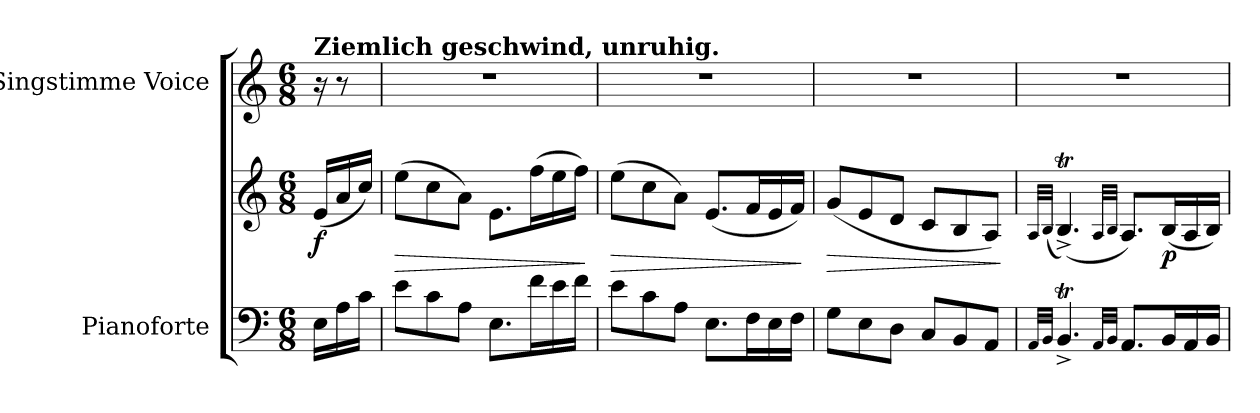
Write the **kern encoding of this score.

**kern	**kern	**dynam	**kern
*part2	*part2	*part2	*part1
*staff3	*staff2	*staff2/3	*staff1
*I"Pianoforte	*	*	*I"Singstimme Voice
*I'Pno.	*	*	*
*clefF4	*clefG2	*	*clefG2
*k[]	*k[]	*	*k[]
*M6/8	*M6/8	*	*M6/8
*MM87	*MM87	*	*MM87
=1	=1	=1	=1
!	!	!	!LO:TX:a:B:t=Ziemlich geschwind, unruhig.
!	!	!LO:DY:b	!
16E\LL	(<16e/LL	f	16r
16A\	16a/	.	8r
16c\JJ	16cc/JJ)	.	.
=2	=2	=2	=2
!	!	!LO:HP:b	!
8e\L	(>8ee\L	>	2.r
8c\	8cc\	.	.
8A\J	8a\J)	.	.
8.E\L	8.e\L	.	.
16f\L	(>16ff\L	.	.
16e\	16ee\	.	.
16f\JJ	16ff\JJ)	.	.
.	.	]	.
=3	=3	=3	=3
!	!	!LO:HP:b	!
8e\L	(>8ee\L	>	2.r
8c\	8cc\	.	.
8A\J	8a\J)	.	.
8.E\L	(<8.e/L	.	.
16F\L	16f/L	.	.
16E\	16e/	.	.
16F\JJ	16f/JJ)	.	.
.	.	]	.
=4	=4	=4	=4
!	!	!LO:HP:b	!
8G\L	(<8g/L	>	2.r
8E\	8e/	.	.
8D\J	8d/J	.	.
8C/L	8c/L	.	.
8BB/	8B/	.	.
8AA/J	8A/J)	.	.
.	.	]	.
=5	=5	=5	=5
32qAA/LLL	32qA/LLL	.	.
32qBB/JJJ	(<32qB/JJJ	.	.
4.BBt^/	(<4.Bt^/)	.	2.r
32qAA/LLL	32qA/LLL	.	.
32qBB/JJJ	32qB/JJJ	.	.
8.AA/L	8.A/L)	.	.
!	!	!LO:DY:b	!
16BB/L	(<16B/L	p	.
16AA/	16A/	.	.
16BB/JJ	16B/JJ)	.	.
=	=	=	=
*-	*-	*-	*-
